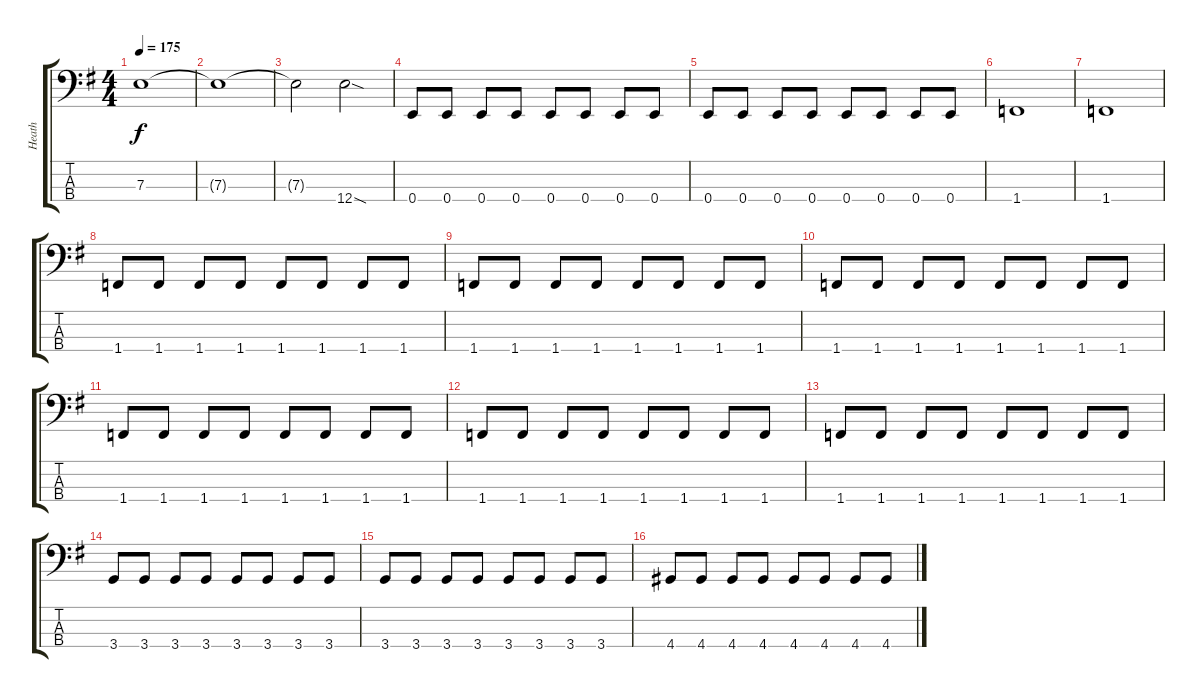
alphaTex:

\track ("Heath" "Heath") {instrument electricbasspick}
\staff {score tabs}
\tuning (G2 D2 A1 E1) {hide}
\ts (4 4)
\tempo 175
\clef f4
\ks g
7.3{t}.1{dy f} |
7.3{t}.1 |
7.3{t}.2 12.4{sod}.2 |
0.4.8 0.4.8 0.4.8 0.4.8 0.4.8 0.4.8 0.4.8 0.4.8 |
0.4.8 0.4.8 0.4.8 0.4.8 0.4.8 0.4.8 0.4.8 0.4.8 |
1.4.1 |
1.4.1 |
1.4.8 1.4.8 1.4.8 1.4.8 1.4.8 1.4.8 1.4.8 1.4.8 |
1.4.8 1.4.8 1.4.8 1.4.8 1.4.8 1.4.8 1.4.8 1.4.8 |
1.4.8 1.4.8 1.4.8 1.4.8 1.4.8 1.4.8 1.4.8 1.4.8 |
1.4.8 1.4.8 1.4.8 1.4.8 1.4.8 1.4.8 1.4.8 1.4.8 |
1.4.8 1.4.8 1.4.8 1.4.8 1.4.8 1.4.8 1.4.8 1.4.8 |
1.4.8 1.4.8 1.4.8 1.4.8 1.4.8 1.4.8 1.4.8 1.4.8 |
3.4.8 3.4.8 3.4.8 3.4.8 3.4.8 3.4.8 3.4.8 3.4.8 |
3.4.8 3.4.8 3.4.8 3.4.8 3.4.8 3.4.8 3.4.8 3.4.8 |
4.4.8 4.4.8 4.4.8 4.4.8 4.4.8 4.4.8 4.4.8 4.4.8
